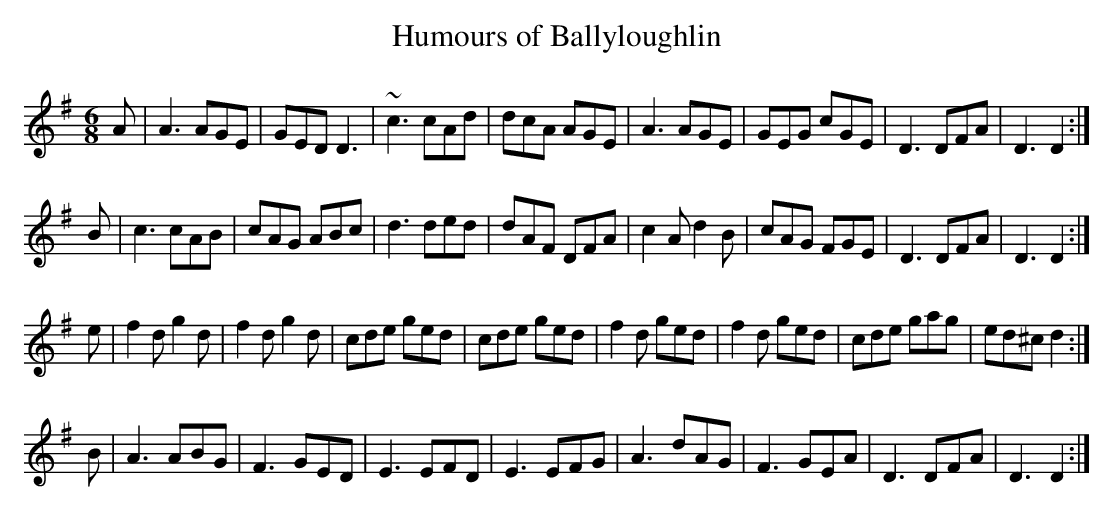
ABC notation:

X:1
T:Humours of Ballyloughlin
M:6/8
L:1/8
K:Dmix
A|A3 AGE|GED D3|~c3 cAd|dcA AGE|A3 AGE|GEG cGE|D3 DFA|D3 D2:|
B|c3 cAB|cAG ABc|d3 ded|dAF DFA|c2A d2B|cAG FGE|D3 DFA|D3 D2:|
e|f2d g2d|f2d g2d|cde ged|cde ged|f2d ged|f2d ged|cde gag|ed^c d2:|
B|A3 ABG|F3 GED|E3 EFD|E3 EFG|A3 dAG|F3 GEA|D3 DFA|D3 D2:|
